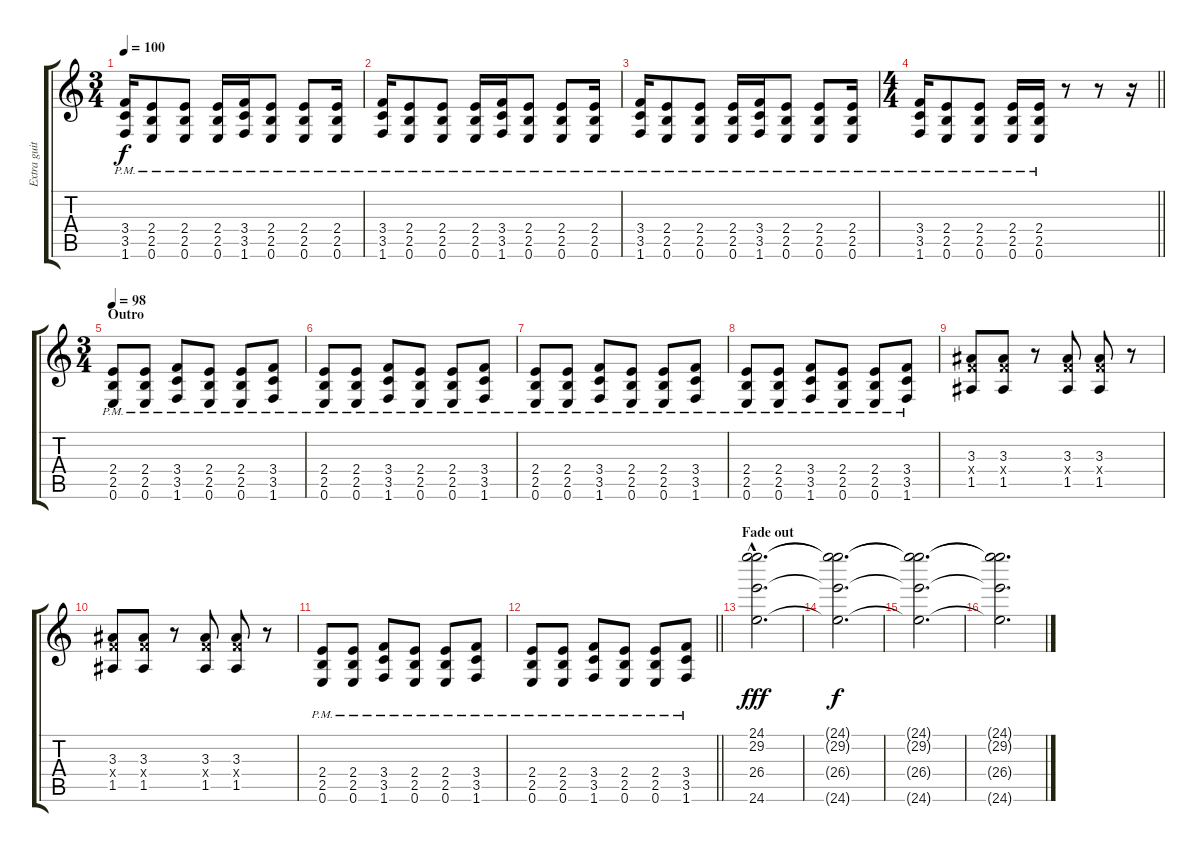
\track ("Extra guitar" "Extra guit") {instrument distortionguitar}
\staff {score tabs}
\tuning (E4 B3 G3 D3 A2 E2) {hide}
\ts (3 4)
\tempo 100
\clef g2
\ks c
(3.4{pm} 3.5{pm} 1.6{pm}).16{dy f} (2.4{pm} 2.5{pm} 0.6{pm}).8 (2.4{pm} 2.5{pm} 0.6{pm}).8 (2.4{pm} 2.5{pm} 0.6{pm}).16 (3.4{pm} 3.5{pm} 1.6{pm}).16 (2.4{pm} 2.5{pm} 0.6{pm}).8 (2.4{pm} 2.5{pm} 0.6{pm}).8 (2.4{pm} 2.5{pm} 0.6{pm}).16 |
(3.4{pm} 3.5{pm} 1.6{pm}).16 (2.4{pm} 2.5{pm} 0.6{pm}).8 (2.4{pm} 2.5{pm} 0.6{pm}).8 (2.4{pm} 2.5{pm} 0.6{pm}).16 (3.4{pm} 3.5{pm} 1.6{pm}).16 (2.4{pm} 2.5{pm} 0.6{pm}).8 (2.4{pm} 2.5{pm} 0.6{pm}).8 (2.4{pm} 2.5{pm} 0.6{pm}).16 |
(3.4{pm} 3.5{pm} 1.6{pm}).16 (2.4{pm} 2.5{pm} 0.6{pm}).8 (2.4{pm} 2.5{pm} 0.6{pm}).8 (2.4{pm} 2.5{pm} 0.6{pm}).16 (3.4{pm} 3.5{pm} 1.6{pm}).16 (2.4{pm} 2.5{pm} 0.6{pm}).8 (2.4{pm} 2.5{pm} 0.6{pm}).8 (2.4{pm} 2.5{pm} 0.6{pm}).16 |
\ts (4 4)
\barLineRight lightlight
(3.4{pm} 3.5{pm} 1.6{pm}).16 (2.4{pm} 2.5{pm} 0.6{pm}).8 (2.4{pm} 2.5{pm} 0.6{pm}).8 (2.4{pm} 2.5{pm} 0.6{pm}).16 (2.4{pm} 2.5{pm} 0.6{pm}).16 r.8 r.8 r.16 |
\ts (3 4)
\section ("" "Outro")
\tempo 98
(2.4{pm} 2.5{pm} 0.6{pm}).8 (2.4{pm} 2.5{pm} 0.6{pm}).8 (3.4{pm} 3.5{pm} 1.6{pm}).8 (2.4{pm} 2.5{pm} 0.6{pm}).8 (2.4{pm} 2.5{pm} 0.6{pm}).8 (3.4{pm} 3.5{pm} 1.6{pm}).8 |
(2.4{pm} 2.5{pm} 0.6{pm}).8 (2.4{pm} 2.5{pm} 0.6{pm}).8 (3.4{pm} 3.5{pm} 1.6{pm}).8 (2.4{pm} 2.5{pm} 0.6{pm}).8 (2.4{pm} 2.5{pm} 0.6{pm}).8 (3.4{pm} 3.5{pm} 1.6{pm}).8 |
(2.4{pm} 2.5{pm} 0.6{pm}).8 (2.4{pm} 2.5{pm} 0.6{pm}).8 (3.4{pm} 3.5{pm} 1.6{pm}).8 (2.4{pm} 2.5{pm} 0.6{pm}).8 (2.4{pm} 2.5{pm} 0.6{pm}).8 (3.4{pm} 3.5{pm} 1.6{pm}).8 |
(2.4{pm} 2.5{pm} 0.6{pm}).8 (2.4{pm} 2.5{pm} 0.6{pm}).8 (3.4{pm} 3.5{pm} 1.6{pm}).8 (2.4{pm} 2.5{pm} 0.6{pm}).8 (2.4{pm} 2.5{pm} 0.6{pm}).8 (3.4{pm} 3.5{pm} 1.6{pm}).8 |
(3.3 3.4{x} 1.5).8 (3.3 3.4{x} 1.5).8 r.8 (3.3 3.4{x} 1.5).8 (3.3 3.4{x} 1.5).8 r.8 |
(3.3 3.4{x} 1.5).8 (3.3 3.4{x} 1.5).8 r.8 (3.3 3.4{x} 1.5).8 (3.3 3.4{x} 1.5).8 r.8 |
(2.4{pm} 2.5{pm} 0.6{pm}).8 (2.4{pm} 2.5{pm} 0.6{pm}).8 (3.4{pm} 3.5{pm} 1.6{pm}).8 (2.4{pm} 2.5{pm} 0.6{pm}).8 (2.4{pm} 2.5{pm} 0.6{pm}).8 (3.4{pm} 3.5{pm} 1.6{pm}).8 |
\barLineRight lightlight
(2.4{pm} 2.5{pm} 0.6{pm}).8 (2.4{pm} 2.5{pm} 0.6{pm}).8 (3.4{pm} 3.5{pm} 1.6{pm}).8 (2.4{pm} 2.5{pm} 0.6{pm}).8 (2.4{pm} 2.5{pm} 0.6{pm}).8 (3.4{pm} 3.5{pm} 1.6{pm}).8 |
\section ("" "Fade out")
(24.1{hac} 29.2 26.4 24.6).2{d dy fff} |
(24.1{t} 29.2{t} 26.4{t} 24.6{t}).2{d dy f} |
(24.1{t} 29.2{t} 26.4{t} 24.6{t}).2{d} |
(24.1{t} 29.2{t} 26.4{t} 24.6{t}).2{d}
